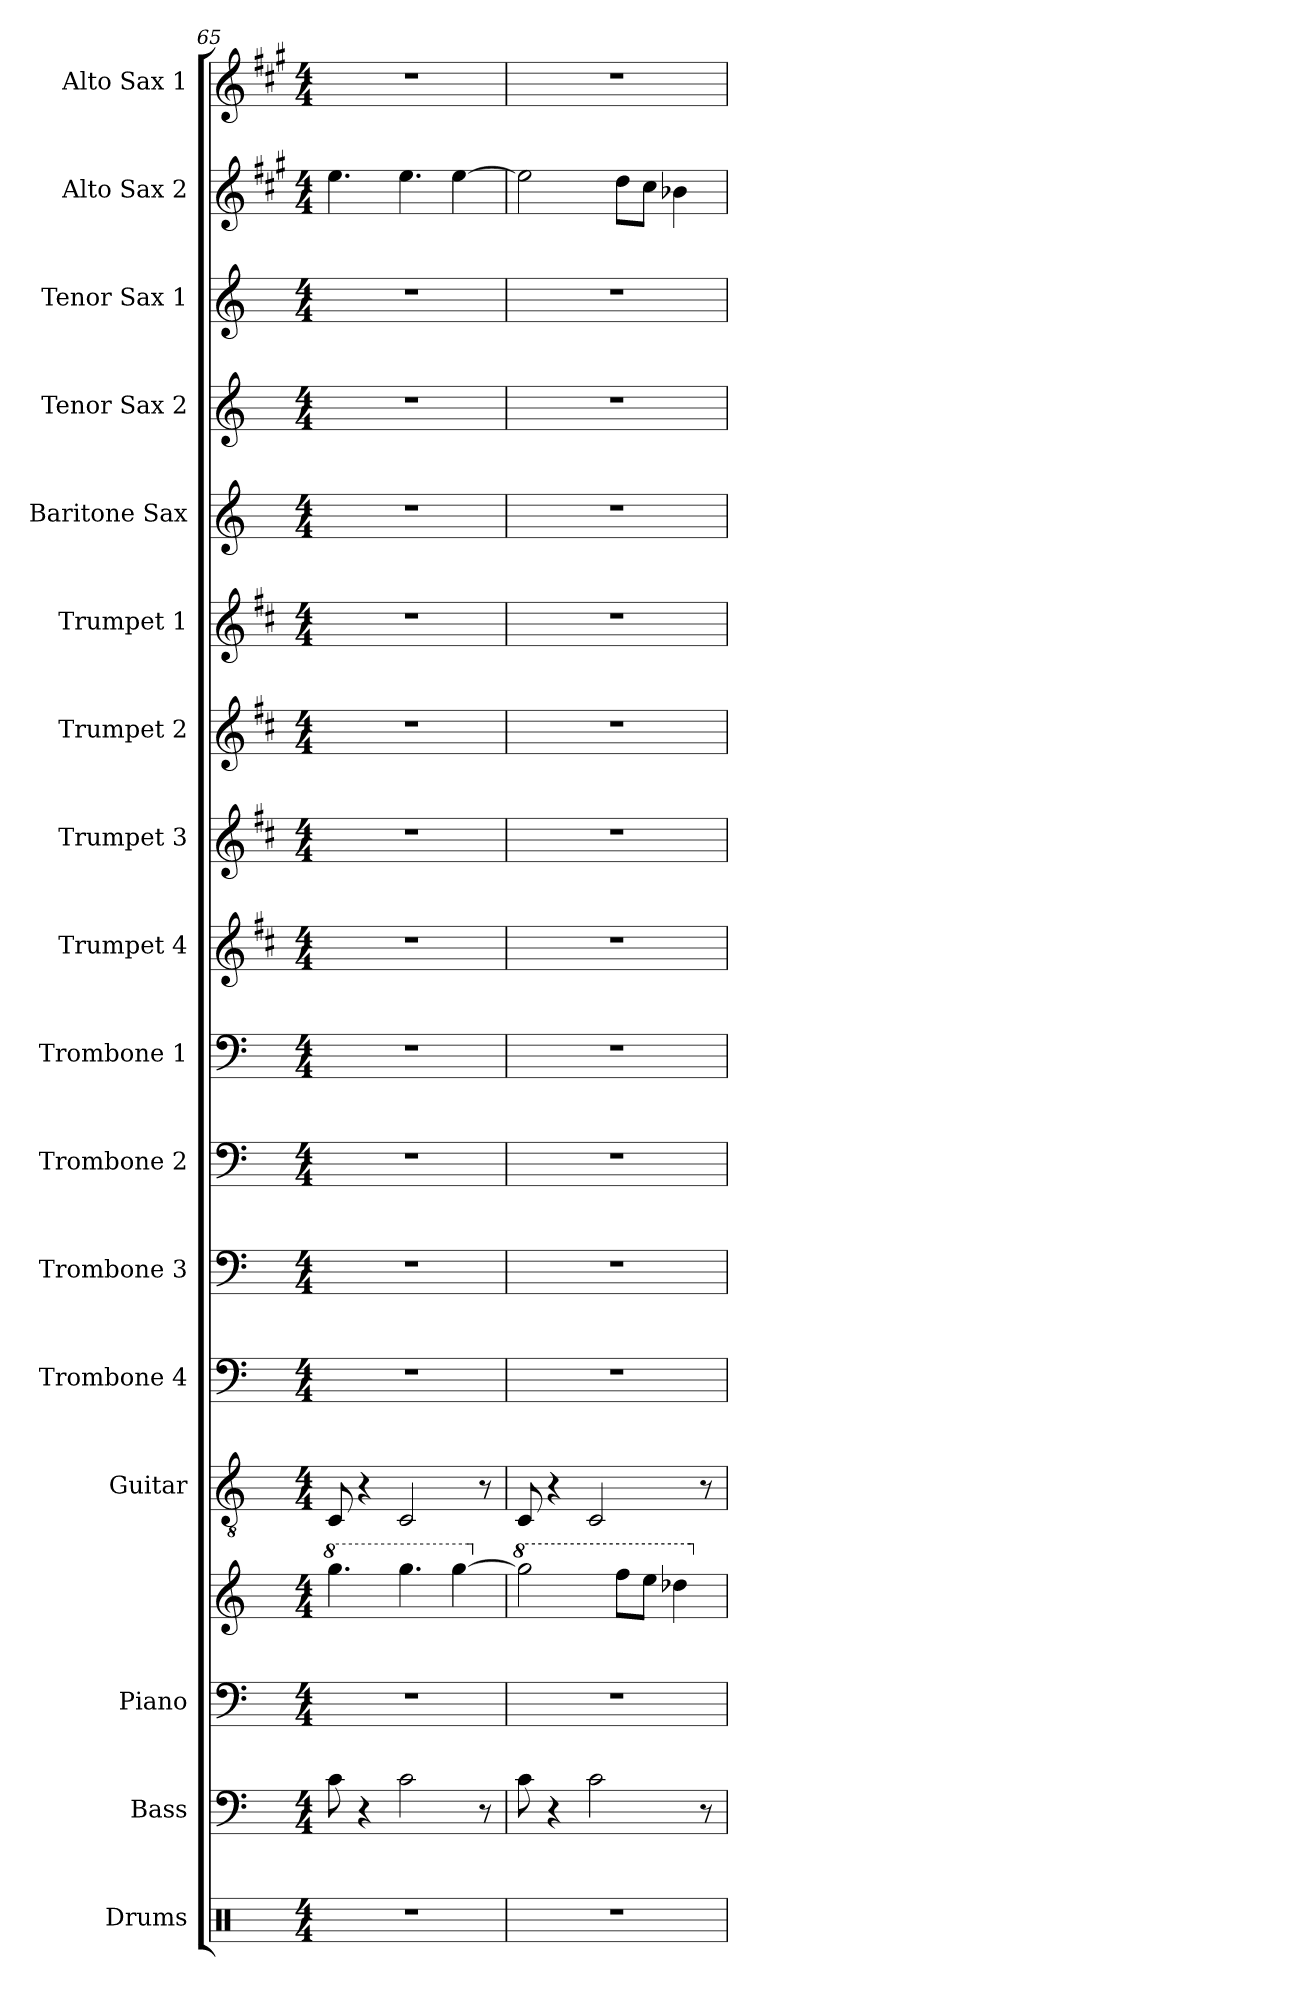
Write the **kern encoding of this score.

**kern	**kern	**kern	**kern	**kern	**kern	**kern	**kern	**kern	**kern	**kern	**kern	**kern	**kern	**kern	**kern	**kern	**kern
*part17	*part16	*part15	*part15	*part14	*part13	*part12	*part11	*part10	*part9	*part8	*part7	*part6	*part5	*part4	*part3	*part2	*part1
*staff18	*staff17	*staff16	*staff15	*staff14	*staff13	*staff12	*staff11	*staff10	*staff9	*staff8	*staff7	*staff6	*staff5	*staff4	*staff3	*staff2	*staff1
*I"Drums	*I"Bass	*I"Piano	*	*I"Guitar	*I"Trombone 4	*I"Trombone 3	*I"Trombone 2	*I"Trombone 1	*I"Trumpet 4	*I"Trumpet 3	*I"Trumpet 2	*I"Trumpet 1	*I"Baritone Sax	*I"Tenor Sax 2	*I"Tenor Sax 1	*I"Alto Sax 2	*I"Alto Sax 1
*I'Drums	*I'Bass	*I'Piano	*	*I'Gtr.	*I'Tbn. 4	*I'Tbn. 3	*I'Tbn. 2	*I'Tbn. 1	*I'Tpt. 4	*I'Tpt. 3	*I'Tpt. 2	*I'Tpt. 1	*I'Bari	*I'Tenor 2	*I'Tenor 1	*I'Alto 2	*I'Alto 1
*clefX	*clefF4	*clefF4	*clefG2	*clefGv2	*clefF4	*clefF4	*clefF4	*clefF4	*clefG2	*clefG2	*clefG2	*clefG2	*clefG2	*clefG2	*clefG2	*clefG2	*clefG2
*	*ITrd7c12	*	*	*	*	*	*	*	*ITrd1c2	*ITrd1c2	*ITrd1c2	*ITrd1c2	*ITrd12c21	*ITrd8c14	*ITrd8c14	*ITrd5c9	*ITrd5c9
*k[]	*k[]	*k[]	*k[]	*k[]	*k[]	*k[]	*k[]	*k[]	*k[]	*k[]	*k[]	*k[]	*k[]	*k[]	*k[]	*k[]	*k[]
*M4/4	*M4/4	*M4/4	*M4/4	*M4/4	*M4/4	*M4/4	*M4/4	*M4/4	*M4/4	*M4/4	*M4/4	*M4/4	*M4/4	*M4/4	*M4/4	*M4/4	*M4/4
*	*	*	*8va	*	*	*	*	*	*	*	*	*	*	*	*	*	*
=65	=65	=65	=65	=65	=65	=65	=65	=65	=65	=65	=65	=65	=65	=65	=65	=65	=65
1r	8C\	1r	4.ggg\	8C/	1r	1r	1r	1r	1r	1r	1r	1r	1r	1r	1r	4.g\	1r
.	4r	.	.	4r	.	.	.	.	.	.	.	.	.	.	.	.	.
.	2C\	.	4.ggg\	2C/	.	.	.	.	.	.	.	.	.	.	.	4.g\	.
.	.	.	[4ggg\	.	.	.	.	.	.	.	.	.	.	.	.	[4g\	.
.	8r	.	.	8r	.	.	.	.	.	.	.	.	.	.	.	.	.
=66	=66	=66	=66	=66	=66	=66	=66	=66	=66	=66	=66	=66	=66	=66	=66	=66	=66
*	*	*	*X8va	*	*	*	*	*	*	*	*	*	*	*	*	*	*
*	*	*	*8va	*	*	*	*	*	*	*	*	*	*	*	*	*	*
1r	8C\	1r	2ggg\]	8C/	1r	1r	1r	1r	1r	1r	1r	1r	1r	1r	1r	2g\]	1r
.	4r	.	.	4r	.	.	.	.	.	.	.	.	.	.	.	.	.
.	2C\	.	.	2C/	.	.	.	.	.	.	.	.	.	.	.	.	.
.	.	.	8fff\L	.	.	.	.	.	.	.	.	.	.	.	.	8f\L	.
.	.	.	8eee\J	.	.	.	.	.	.	.	.	.	.	.	.	8e\J	.
.	.	.	4ddd-X\	.	.	.	.	.	.	.	.	.	.	.	.	4d-X\	.
.	8r	.	.	8r	.	.	.	.	.	.	.	.	.	.	.	.	.
*	*	*	*X8va	*	*	*	*	*	*	*	*	*	*	*	*	*	*
=	=	=	=	=	=	=	=	=	=	=	=	=	=	=	=	=	=
*-	*-	*-	*-	*-	*-	*-	*-	*-	*-	*-	*-	*-	*-	*-	*-	*-	*-
